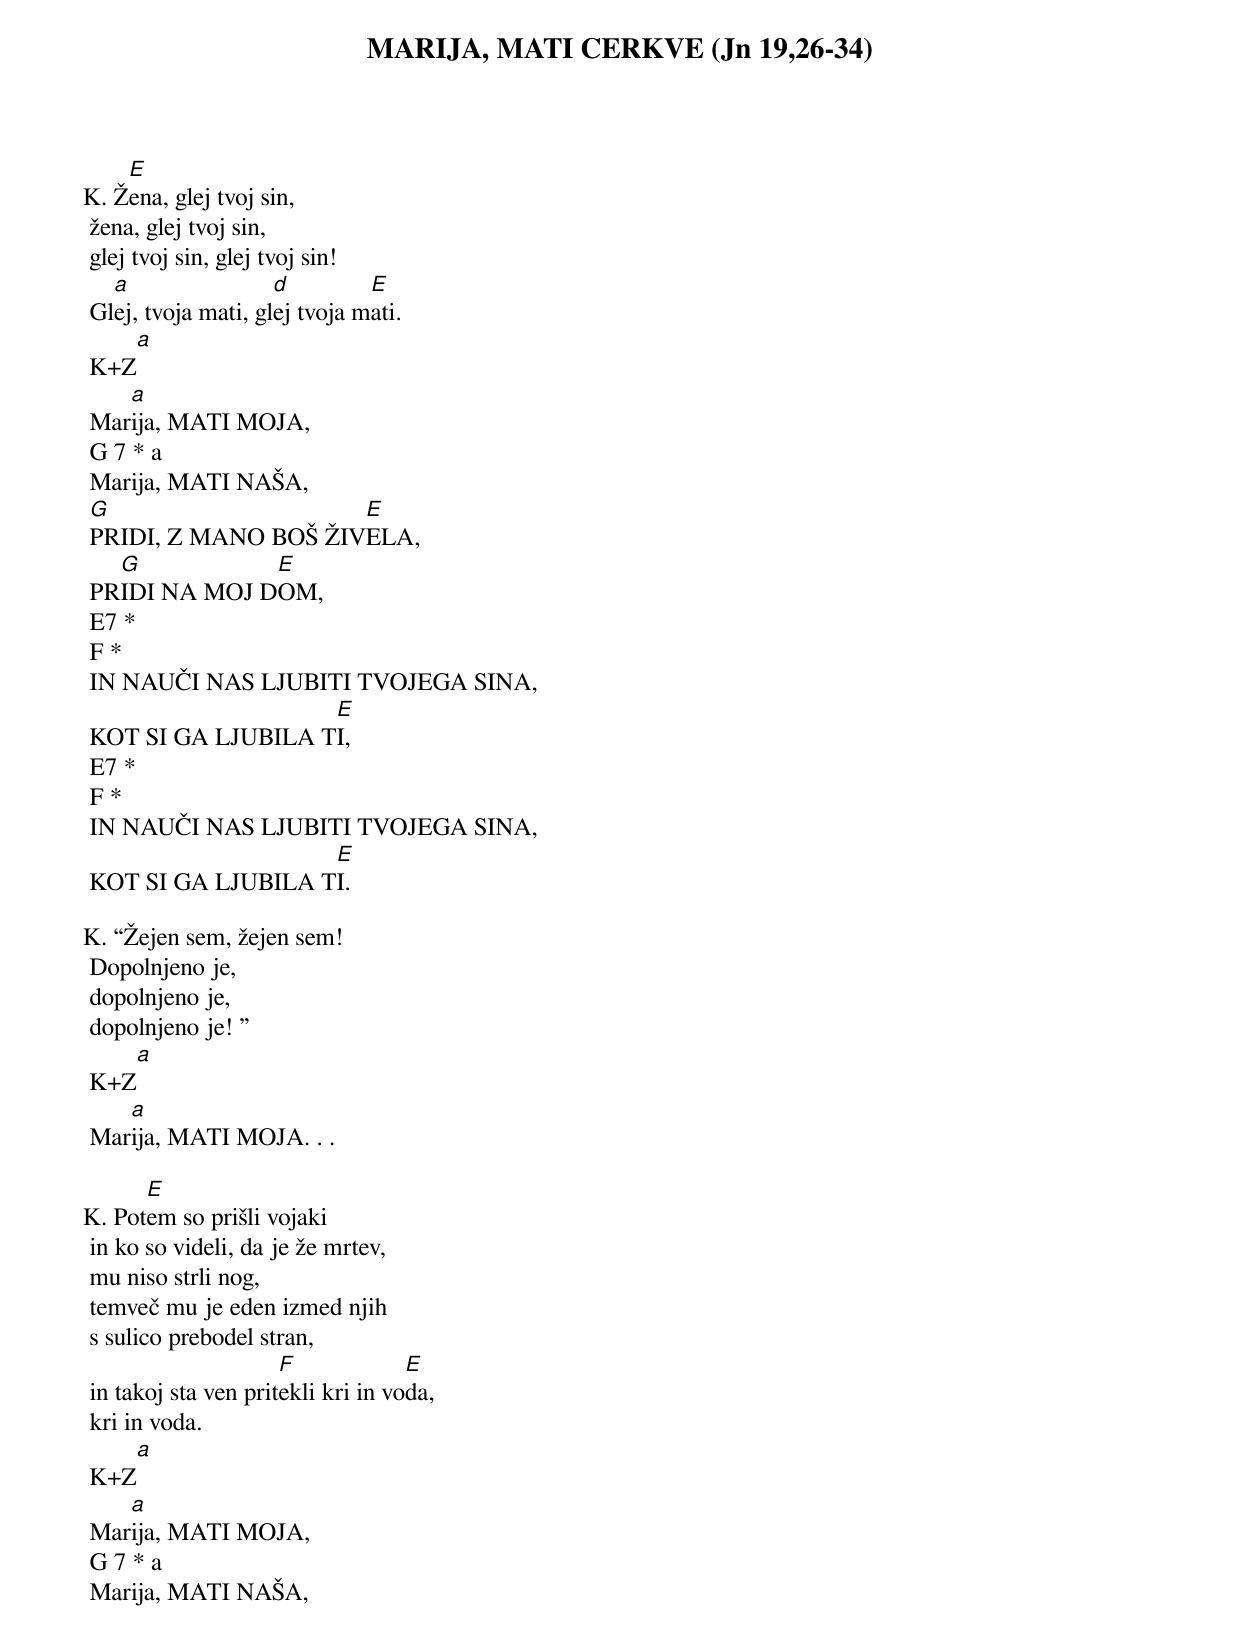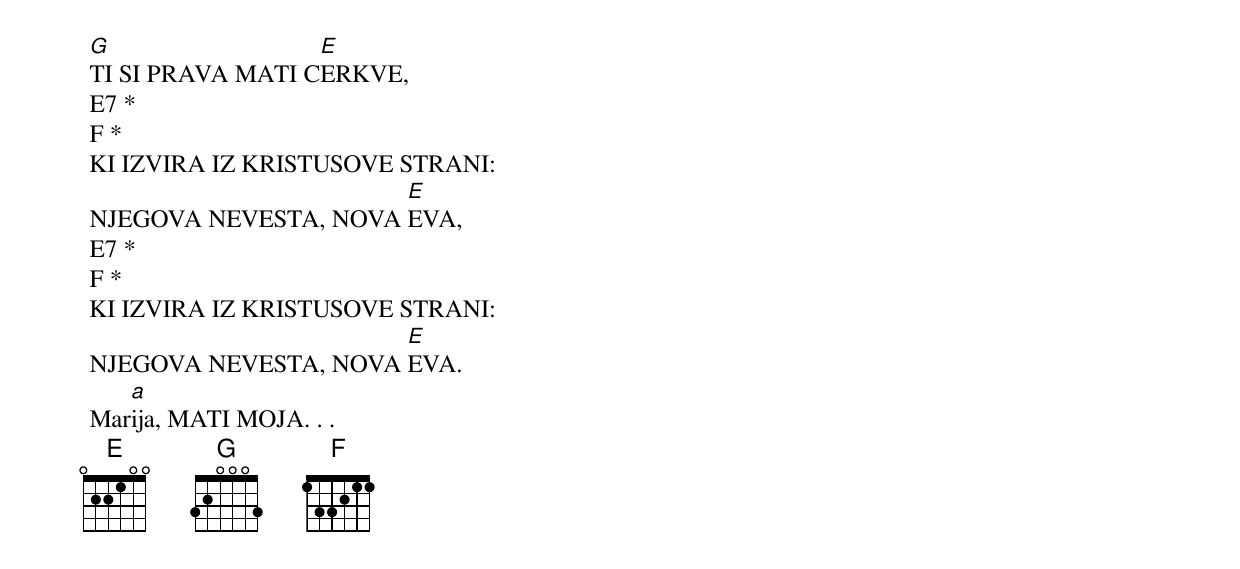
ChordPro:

{title: MARIJA, MATI CERKVE (Jn 19,26-34)}

K.	Ž[E]ena, glej tvoj sin,
	žena, glej tvoj sin,
	glej tvoj sin, glej tvoj sin!
	Gl[a]ej, tvoja mati, gl[d]ej tvoja m[E]ati.
	K+Z[a]
	Mar[a]ija, MATI MOJA,
	G 7 * a
	Marija, MATI NAŠA,
	[G]PRIDI, Z MANO BOŠ ŽIV[E]ELA,
	PR[G]IDI NA MOJ D[E]OM,
	E7 *
	F *
	IN NAUČI NAS LJUBITI TVOJEGA SINA,
	KOT SI GA LJUBILA T[E]I,
	E7 *
	F *
	IN NAUČI NAS LJUBITI TVOJEGA SINA,
	KOT SI GA LJUBILA T[E]I.

K.	“Žejen sem, žejen sem!
	Dopolnjeno je,
	dopolnjeno je,
	dopolnjeno je! ”
	K+Z[a]
	Mar[a]ija, MATI MOJA. . .

K.	Pot[E]em so prišli vojaki
	in ko so videli, da je že mrtev,
	mu niso strli nog,
	temveč mu je eden izmed njih
	s sulico prebodel stran,
	in takoj sta ven prit[F]ekli kri in vo[E]da,
	kri in voda.
	K+Z[a]
	Mar[a]ija, MATI MOJA,
	G 7 * a
	Marija, MATI NAŠA,
	[G]TI SI PRAVA MATI C[E]ERKVE,
	E7 *
	F *
	KI IZVIRA IZ KRISTUSOVE STRANI:
	NJEGOVA NEVESTA, NOVA [E]EVA,
	E7 *
	F *
	KI IZVIRA IZ KRISTUSOVE STRANI:
	NJEGOVA NEVESTA, NOVA [E]EVA.
	Mar[a]ija, MATI MOJA. . .
